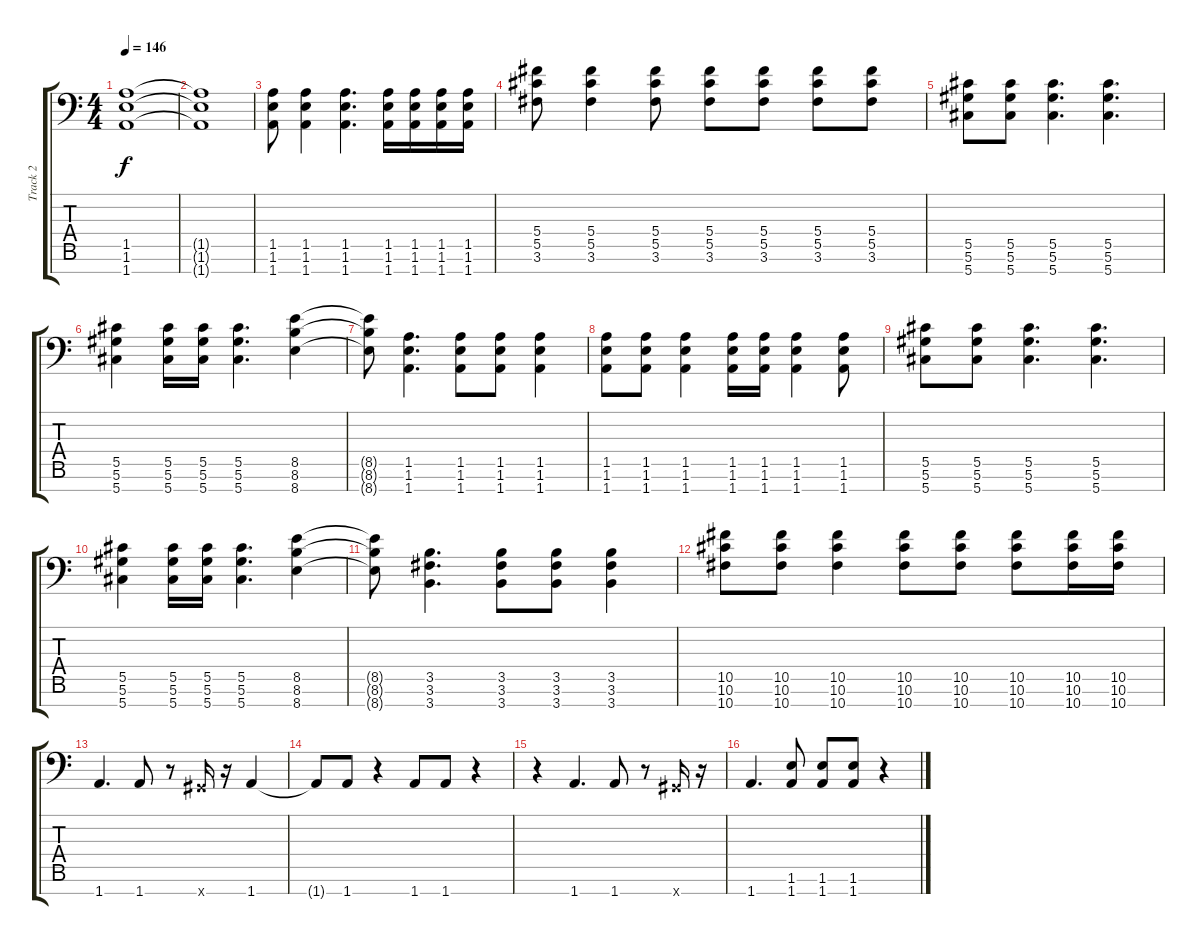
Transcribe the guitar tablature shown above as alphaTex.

\track ("Track 2" "Track 2") {instrument distortionguitar}
\staff {score tabs}
\tuning (Eb4 Bb3 Gb3 Db3 Ab2 Eb2 Ab1) {hide}
\ts (4 4)
\tempo 146
\clef f4
\ks c
(1.5 1.6 1.7).1{dy f} |
(1.5{t} 1.6{t} 1.7{t}).1 |
(1.5 1.6 1.7).8 (1.5 1.6 1.7).4 (1.5 1.6 1.7).4{d} (1.5 1.6 1.7).16 (1.5 1.6 1.7).16 (1.5 1.6 1.7).16 (1.5 1.6 1.7).16 |
(5.4 5.5 3.6).8 (5.4 5.5 3.6).4 (5.4 5.5 3.6).8 (5.4 5.5 3.6).8 (5.4 5.5 3.6).8 (5.4 5.5 3.6).8 (5.4 5.5 3.6).8 |
(5.5 5.6 5.7).8 (5.5 5.6 5.7).8 (5.5 5.6 5.7).4{d} (5.5 5.6 5.7).4{d} |
(5.5 5.6 5.7).4 (5.5 5.6 5.7).16 (5.5 5.6 5.7).16 (5.5 5.6 5.7).4{d} (8.5 8.6 8.7).4 |
(8.5{t} 8.6{t} 8.7{t}).8 (1.5 1.6 1.7).4{d} (1.5 1.6 1.7).8 (1.5 1.6 1.7).8 (1.5 1.6 1.7).4 |
(1.5 1.6 1.7).8 (1.5 1.6 1.7).8 (1.5 1.6 1.7).4 (1.5 1.6 1.7).16 (1.5 1.6 1.7).16 (1.5 1.6 1.7).4 (1.5 1.6 1.7).8 |
(5.5 5.6 5.7).8 (5.5 5.6 5.7).8 (5.5 5.6 5.7).4{d} (5.5 5.6 5.7).4{d} |
(5.5 5.6 5.7).4 (5.5 5.6 5.7).16 (5.5 5.6 5.7).16 (5.5 5.6 5.7).4{d} (8.5 8.6 8.7).4 |
(8.5{t} 8.6{t} 8.7{t}).8 (3.5 3.6 3.7).4{d} (3.5 3.6 3.7).8 (3.5 3.6 3.7).8 (3.5 3.6 3.7).4 |
(10.5 10.6 10.7).8 (10.5 10.6 10.7).8 (10.5 10.6 10.7).4 (10.5 10.6 10.7).8 (10.5 10.6 10.7).8 (10.5 10.6 10.7).8 (10.5 10.6 10.7).16 (10.5 10.6 10.7).16 |
1.7.4{d} 1.7.8 r.8 0.7{x}.16 r.16 1.7.4 |
1.7{t}.8 1.7.8 r.4 1.7.8 1.7.8 r.4 |
r.4 1.7.4{d} 1.7.8 r.8 0.7{x}.16 r.16 |
1.7.4{d} (1.6 1.7).8 (1.6 1.7).8 (1.6 1.7).8 r.4
